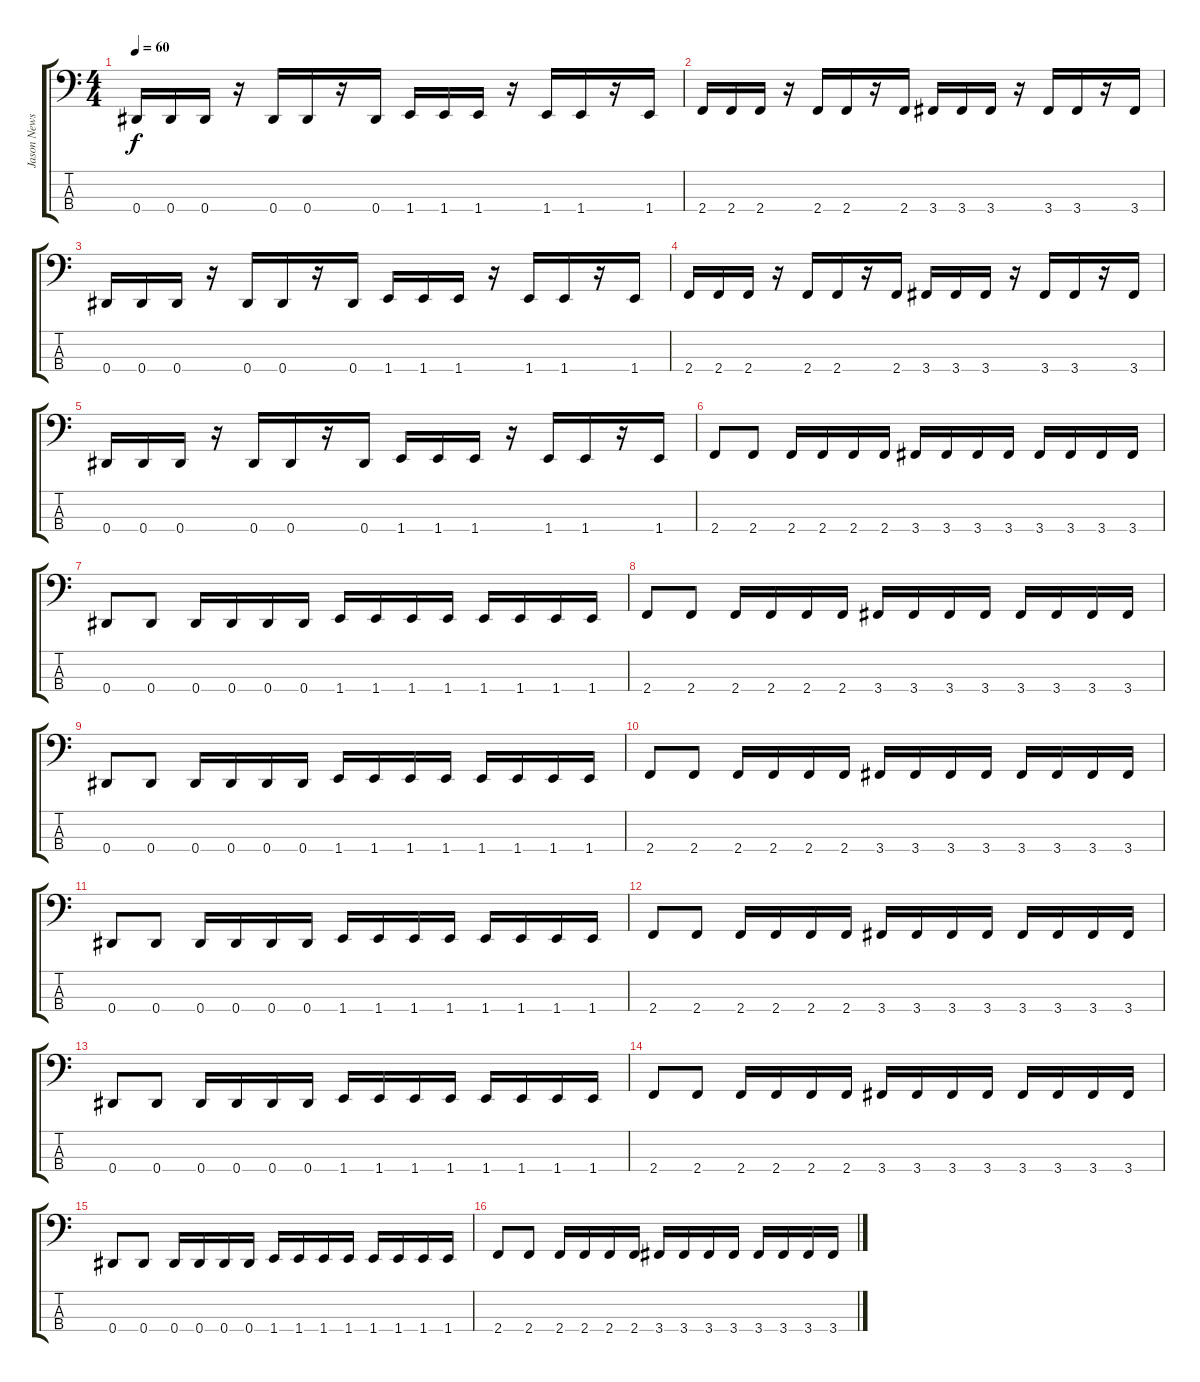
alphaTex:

\track ("Jason Newsted" "Jason News") {instrument electricbassfinger}
\staff {score tabs}
\tuning (Gb2 Db2 Ab1 Eb1) {hide}
\ts (4 4)
\tempo 60
\clef f4
\ks c
0.4.16{dy f} 0.4.16 0.4.16 r.16 0.4.16 0.4.16 r.16 0.4.16 1.4.16 1.4.16 1.4.16 r.16 1.4.16 1.4.16 r.16 1.4.16 |
2.4.16 2.4.16 2.4.16 r.16 2.4.16 2.4.16 r.16 2.4.16 3.4.16 3.4.16 3.4.16 r.16 3.4.16 3.4.16 r.16 3.4.16 |
0.4.16 0.4.16 0.4.16 r.16 0.4.16 0.4.16 r.16 0.4.16 1.4.16 1.4.16 1.4.16 r.16 1.4.16 1.4.16 r.16 1.4.16 |
2.4.16 2.4.16 2.4.16 r.16 2.4.16 2.4.16 r.16 2.4.16 3.4.16 3.4.16 3.4.16 r.16 3.4.16 3.4.16 r.16 3.4.16 |
0.4.16 0.4.16 0.4.16 r.16 0.4.16 0.4.16 r.16 0.4.16 1.4.16 1.4.16 1.4.16 r.16 1.4.16 1.4.16 r.16 1.4.16 |
2.4.8 2.4.8 2.4.16 2.4.16 2.4.16 2.4.16 3.4.16 3.4.16 3.4.16 3.4.16 3.4.16 3.4.16 3.4.16 3.4.16 |
0.4.8 0.4.8 0.4.16 0.4.16 0.4.16 0.4.16 1.4.16 1.4.16 1.4.16 1.4.16 1.4.16 1.4.16 1.4.16 1.4.16 |
2.4.8 2.4.8 2.4.16 2.4.16 2.4.16 2.4.16 3.4.16 3.4.16 3.4.16 3.4.16 3.4.16 3.4.16 3.4.16 3.4.16 |
0.4.8 0.4.8 0.4.16 0.4.16 0.4.16 0.4.16 1.4.16 1.4.16 1.4.16 1.4.16 1.4.16 1.4.16 1.4.16 1.4.16 |
2.4.8 2.4.8 2.4.16 2.4.16 2.4.16 2.4.16 3.4.16 3.4.16 3.4.16 3.4.16 3.4.16 3.4.16 3.4.16 3.4.16 |
0.4.8 0.4.8 0.4.16 0.4.16 0.4.16 0.4.16 1.4.16 1.4.16 1.4.16 1.4.16 1.4.16 1.4.16 1.4.16 1.4.16 |
2.4.8 2.4.8 2.4.16 2.4.16 2.4.16 2.4.16 3.4.16 3.4.16 3.4.16 3.4.16 3.4.16 3.4.16 3.4.16 3.4.16 |
0.4.8 0.4.8 0.4.16 0.4.16 0.4.16 0.4.16 1.4.16 1.4.16 1.4.16 1.4.16 1.4.16 1.4.16 1.4.16 1.4.16 |
2.4.8 2.4.8 2.4.16 2.4.16 2.4.16 2.4.16 3.4.16 3.4.16 3.4.16 3.4.16 3.4.16 3.4.16 3.4.16 3.4.16 |
0.4.8 0.4.8 0.4.16 0.4.16 0.4.16 0.4.16 1.4.16 1.4.16 1.4.16 1.4.16 1.4.16 1.4.16 1.4.16 1.4.16 |
2.4.8 2.4.8 2.4.16 2.4.16 2.4.16 2.4.16 3.4.16 3.4.16 3.4.16 3.4.16 3.4.16 3.4.16 3.4.16 3.4.16
